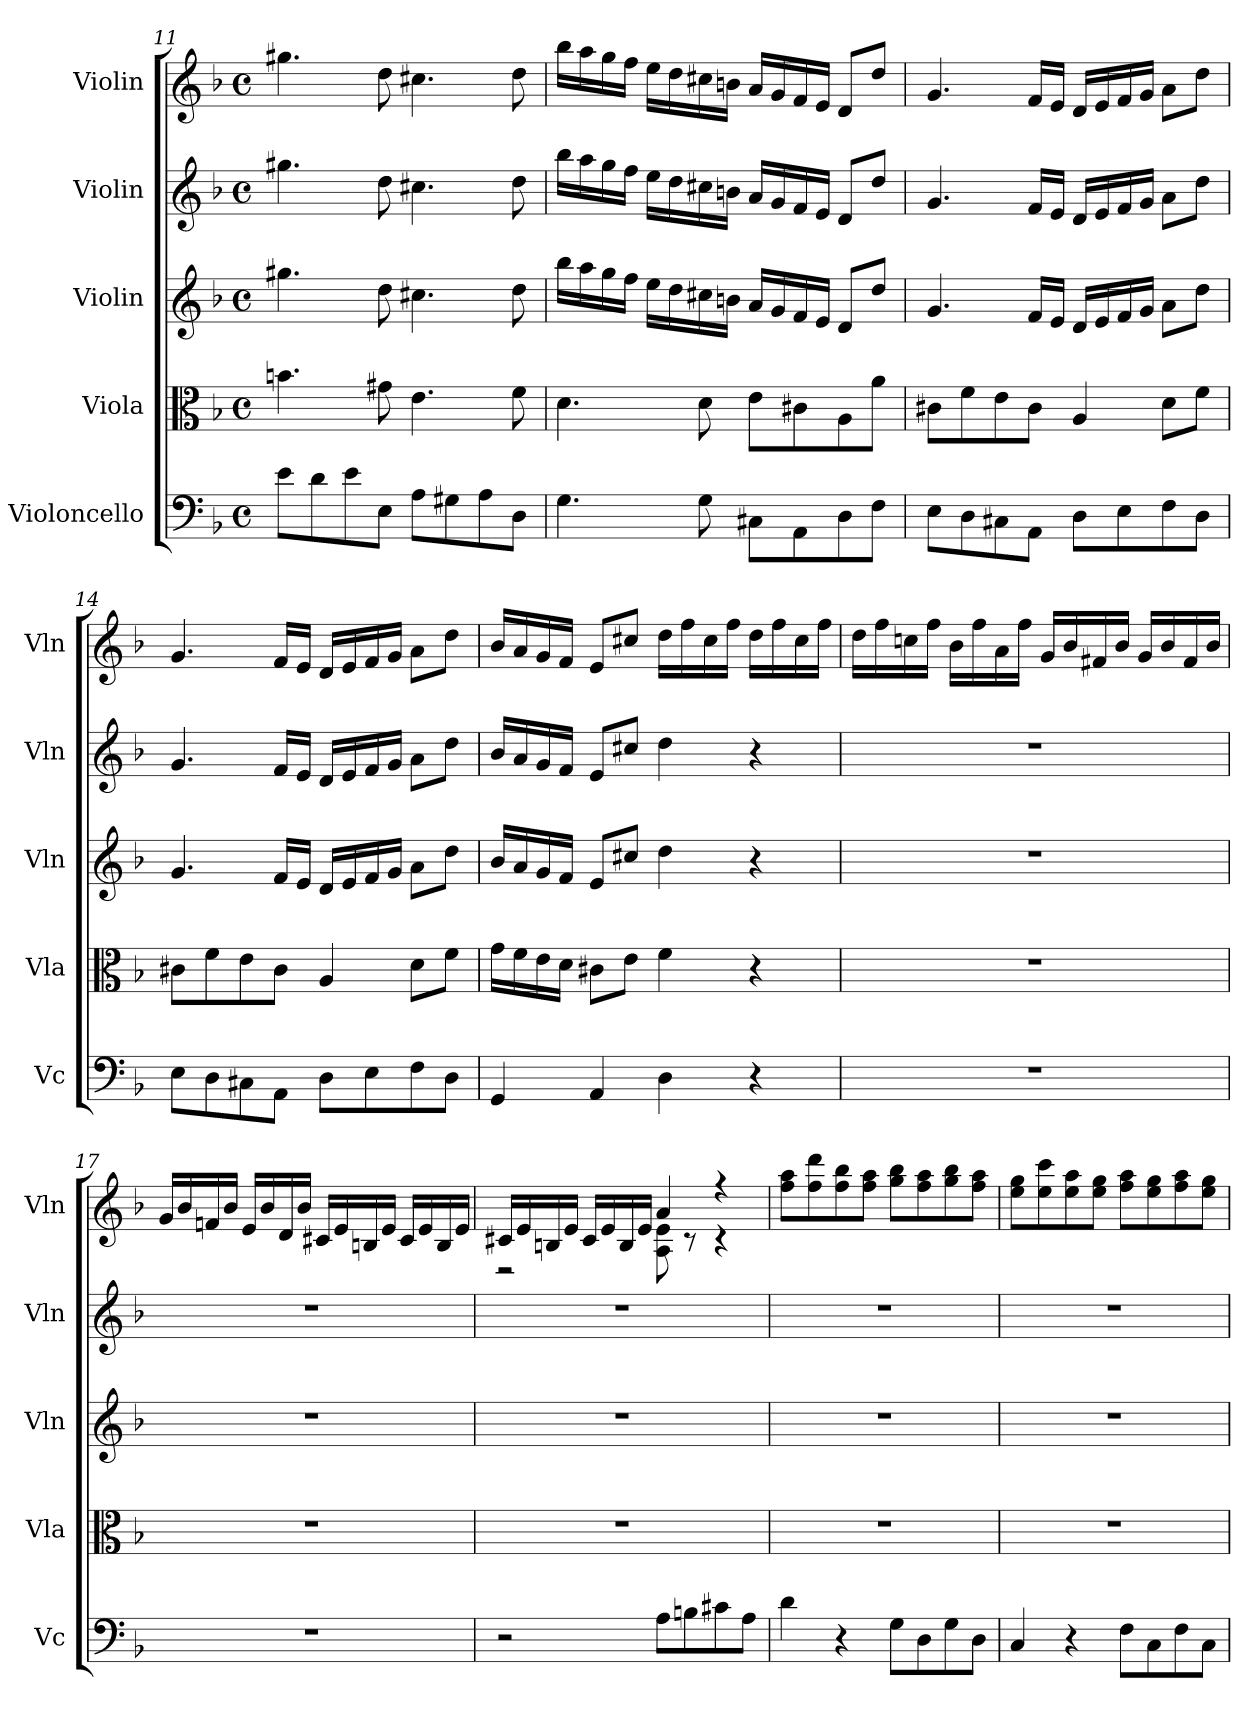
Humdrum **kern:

**kern	**kern	**kern	**kern	**kern
*part5	*part4	*part3	*part2	*part1
*staff5	*staff4	*staff3	*staff2	*staff1
*I"Violoncello	*I"Viola	*I"Violin	*I"Violin	*I"Violin
*I'Vc	*I'Vla	*I'Vln	*I'Vln	*I'Vln
*clefF4	*clefC3	*clefG2	*clefG2	*clefG2
*k[b-]	*k[b-]	*k[b-]	*k[b-]	*k[b-]
*M4/4	*M4/4	*M4/4	*M4/4	*M4/4
*met(c)	*met(c)	*met(c)	*met(c)	*met(c)
=11	=11	=11	=11	=11
8e\L	4.bn\	4.gg#X\	4.gg#X\	4.gg#X\
8d\	.	.	.	.
8e\	.	.	.	.
8E\J	8g#X\	8dd\	8dd\	8dd\
8A\L	4.e\	4.cc#X\	4.cc#X\	4.cc#X\
8G#X\	.	.	.	.
8A\	.	.	.	.
8D\J	8f\	8dd\	8dd\	8dd\
=12	=12	=12	=12	=12
4.G\	4.d\	16bb-\LL	16bb-\LL	16bb-\LL
.	.	16aa\	16aa\	16aa\
.	.	16gg\	16gg\	16gg\
.	.	16ff\JJ	16ff\JJ	16ff\JJ
.	.	16ee\LL	16ee\LL	16ee\LL
.	.	16dd\	16dd\	16dd\
8G\	8d\	16cc#X\	16cc#X\	16cc#X\
.	.	16bn\JJ	16bn\JJ	16bn\JJ
8C#X\L	8e\L	16a/LL	16a/LL	16a/LL
.	.	16g/	16g/	16g/
8AA\	8c#X\	16f/	16f/	16f/
.	.	16e/JJ	16e/JJ	16e/JJ
8D\	8A\	8d/L	8d/L	8d/L
8F\J	8a\J	8dd/J	8dd/J	8dd/J
=13	=13	=13	=13	=13
8E\L	8c#X\L	4.g/	4.g/	4.g/
8D\	8f\	.	.	.
8C#X\	8e\	.	.	.
8AA\J	8c#\J	16f/LL	16f/LL	16f/LL
.	.	16e/JJ	16e/JJ	16e/JJ
8D\L	4A/	16d/LL	16d/LL	16d/LL
.	.	16e/	16e/	16e/
8E\	.	16f/	16f/	16f/
.	.	16g/JJ	16g/JJ	16g/JJ
8F\	8d\L	8a\L	8a\L	8a\L
8D\J	8f\J	8dd\J	8dd\J	8dd\J
=14	=14	=14	=14	=14
8E\L	8c#X\L	4.g/	4.g/	4.g/
8D\	8f\	.	.	.
8C#X\	8e\	.	.	.
8AA\J	8c#\J	16f/LL	16f/LL	16f/LL
.	.	16e/JJ	16e/JJ	16e/JJ
8D\L	4A/	16d/LL	16d/LL	16d/LL
.	.	16e/	16e/	16e/
8E\	.	16f/	16f/	16f/
.	.	16g/JJ	16g/JJ	16g/JJ
8F\	8d\L	8a\L	8a\L	8a\L
8D\J	8f\J	8dd\J	8dd\J	8dd\J
=15	=15	=15	=15	=15
4GG/	16g\LL	16b-/LL	16b-/LL	16b-/LL
.	16f\	16a/	16a/	16a/
.	16e\	16g/	16g/	16g/
.	16d\JJ	16f/JJ	16f/JJ	16f/JJ
4AA/	8c#X\L	8e/L	8e/L	8e/L
.	8e\J	8cc#X/J	8cc#X/J	8cc#X/J
4D\	4f\	4dd\	4dd\	16dd\LL
.	.	.	.	16ff\
.	.	.	.	16cc#\
.	.	.	.	16ff\JJ
4r	4r	4r	4r	16dd\LL
.	.	.	.	16ff\
.	.	.	.	16cc#\
.	.	.	.	16ff\JJ
=16	=16	=16	=16	=16
1r	1r	1r	1r	16dd\LL
.	.	.	.	16ff\
.	.	.	.	16ccn\
.	.	.	.	16ff\JJ
.	.	.	.	16b-\LL
.	.	.	.	16ff\
.	.	.	.	16a\
.	.	.	.	16ff\JJ
.	.	.	.	16g/LL
.	.	.	.	16b-/
.	.	.	.	16f#X/
.	.	.	.	16b-/JJ
.	.	.	.	16g/LL
.	.	.	.	16b-/
.	.	.	.	16f#/
.	.	.	.	16b-/JJ
=17	=17	=17	=17	=17
1r	1r	1r	1r	16g/LL
.	.	.	.	16b-/
.	.	.	.	16fn/
.	.	.	.	16b-/JJ
.	.	.	.	16e/LL
.	.	.	.	16b-/
.	.	.	.	16d/
.	.	.	.	16b-/JJ
.	.	.	.	16c#X/LL
.	.	.	.	16e/
.	.	.	.	16Bn/
.	.	.	.	16e/JJ
.	.	.	.	16c#/LL
.	.	.	.	16e/
.	.	.	.	16B/
.	.	.	.	16e/JJ
=18	=18	=18	=18	=18
*	*	*	*	*^
2r	1r	1r	1r	16c#X/LL	2r
.	.	.	.	16e/	.
.	.	.	.	16Bn/	.
.	.	.	.	16e/JJ	.
.	.	.	.	16c#/LL	.
.	.	.	.	16e/	.
.	.	.	.	16B/	.
.	.	.	.	16e/JJ	.
8A\L	.	.	.	4a/	8A\ 8e\
8Bn\	.	.	.	.	8r
8c#X\	.	.	.	4r	4r
8A\J	.	.	.	.	.
*	*	*	*	*v	*v
=19	=19	=19	=19	=19
4d\	1r	1r	1r	8ff\ 8aa\L
.	.	.	.	8ff\ 8ddd\
4r	.	.	.	8ff\ 8bb-\
.	.	.	.	8ff\ 8aa\J
8G\L	.	.	.	8gg\ 8bb-\L
8D\	.	.	.	8ff\ 8aa\
8G\	.	.	.	8gg\ 8bb-\
8D\J	.	.	.	8ff\ 8aa\J
=20	=20	=20	=20	=20
4C/	1r	1r	1r	8ee\ 8gg\L
.	.	.	.	8ee\ 8ccc\
4r	.	.	.	8ee\ 8aa\
.	.	.	.	8ee\ 8gg\J
8F\L	.	.	.	8ff\ 8aa\L
8C\	.	.	.	8ee\ 8gg\
8F\	.	.	.	8ff\ 8aa\
8C\J	.	.	.	8ee\ 8gg\J
=	=	=	=	=
*-	*-	*-	*-	*-
